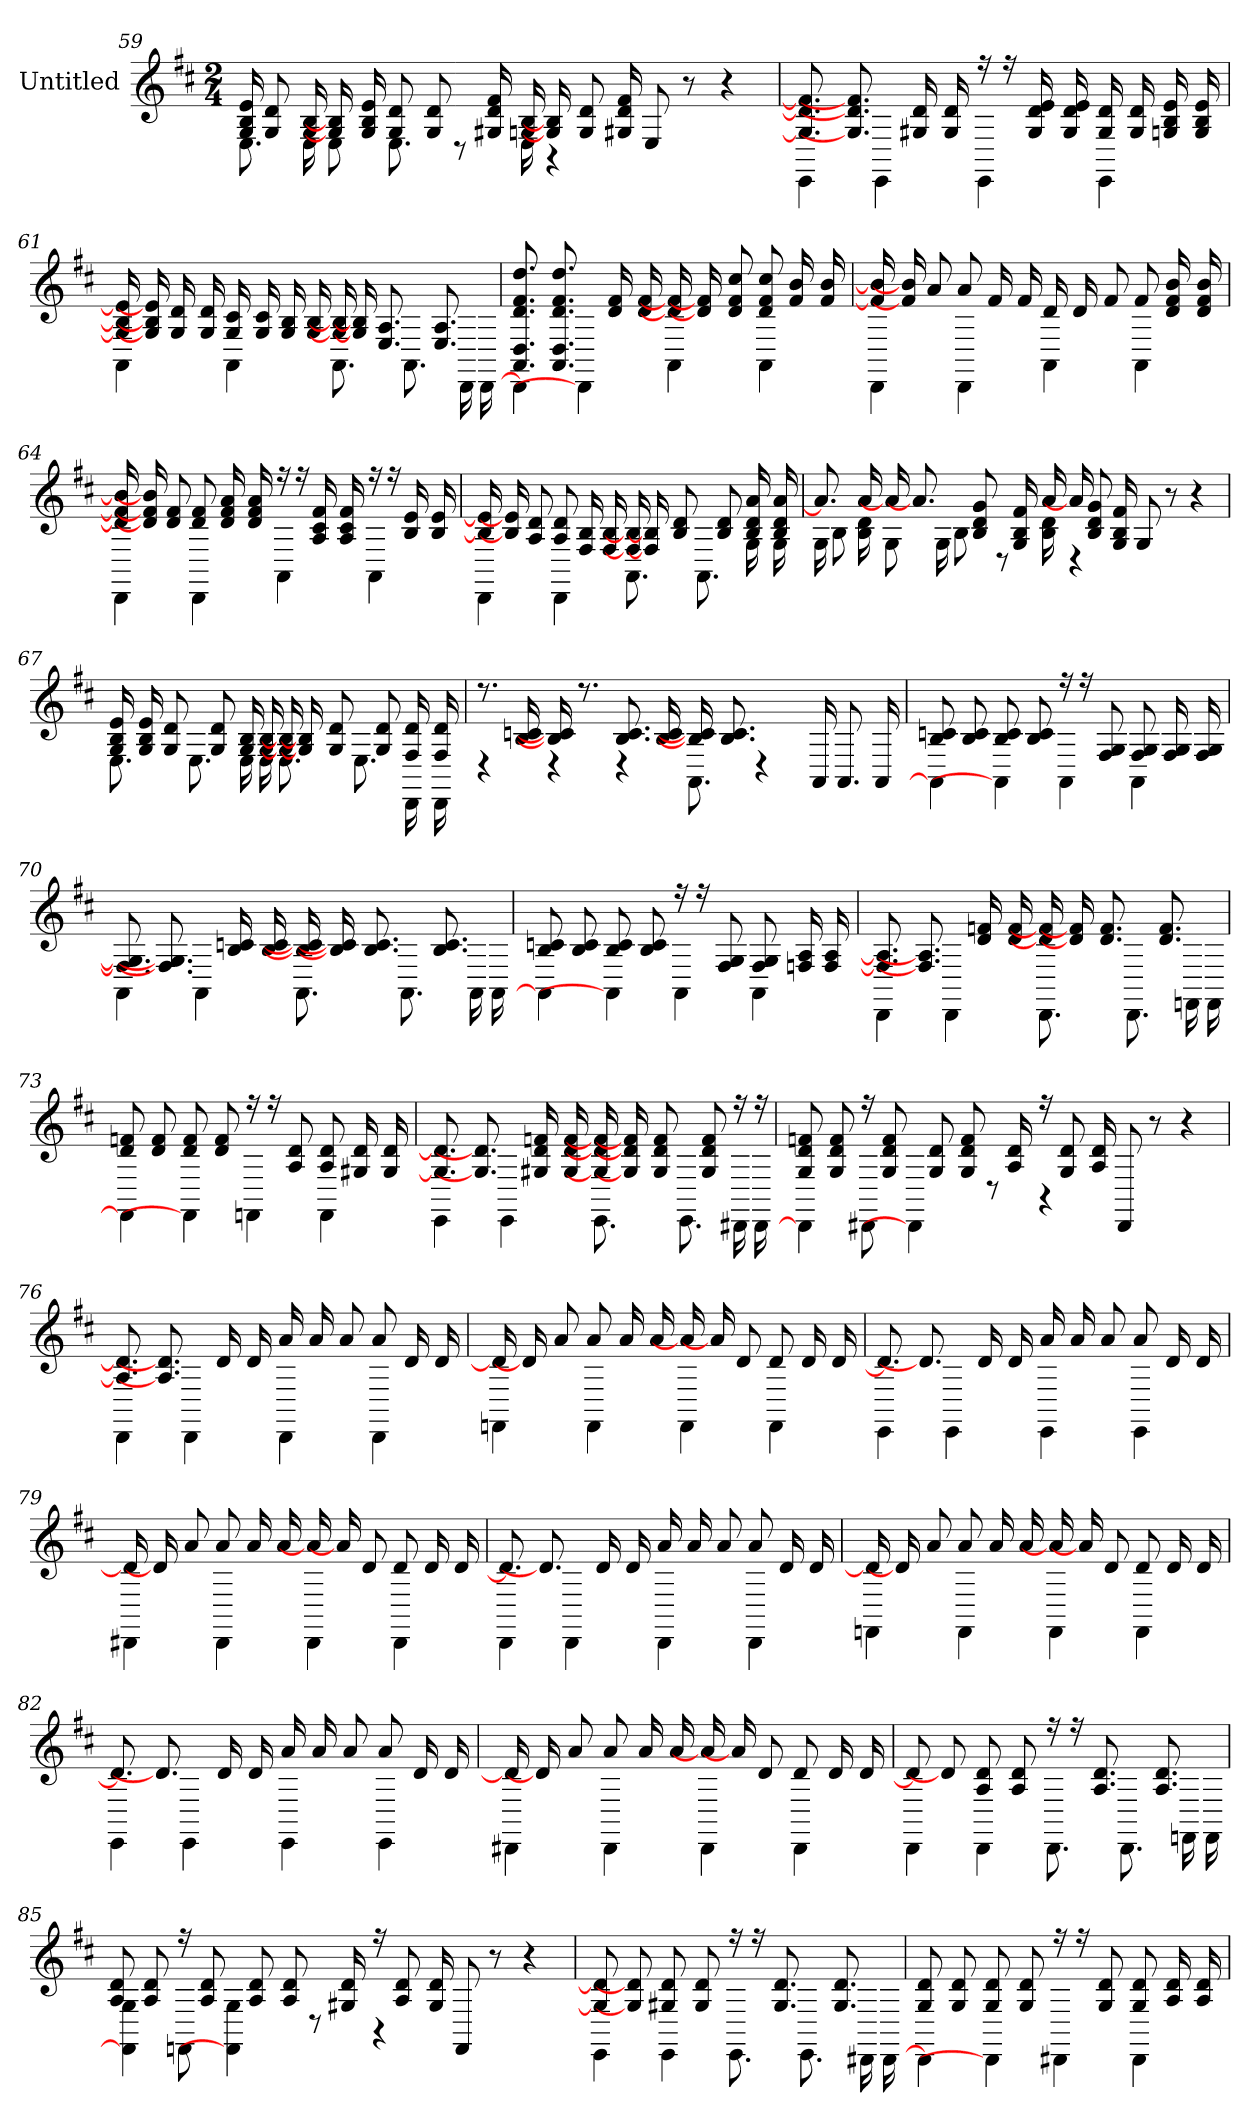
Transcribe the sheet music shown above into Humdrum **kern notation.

**kern
*part1
*staff1
*I"Untitled
*
*k[f#c#]
*M2/4
=59
*^
16e 16B 16G	8.E
8d 8G	.
16B 16G	16E
16B] 16G]	8E
16e 16B 16G	.
8d 8G	8.E
8d 8G	.
.	8r
16f# 16d 16G#	.
16B 16G	16E
16B] 16G]	4r
8d 8G	.
16f# 16d 16G#	.
2ryy	8E
.	8r
.	4r
=60	=60
8.f#] 8.d] 8.G#]	4EE
8.f#] 8.d] 8.G#]	.
.	4EE
16d 16G#	.
16d 16G#	.
16r	4EE
16r	.
16e 16d 16G#	.
16e 16d 16G#	.
16d 16G#	4EE
16d 16G#	.
16e 16B 16G	.
16e 16B 16G	.
=61	=61
16e] 16B] 16G]	4AA
16e] 16B] 16G]	.
16d 16G	.
16d 16G	.
16c# 16G	4AA
16c# 16G	.
16B 16G	.
16B 16G	.
16B] 16G]	8.AA
16B] 16G]	.
8.A 8.E	.
.	8.AA
8.A 8.E	.
.	16DD
.	16DD
=62	=62
8.dd 8.f# 8.d 8.D 8.AA	4DD]
8.dd 8.f# 8.d 8.D 8.AA	.
.	4DD]
16f# 16d	.
16f# 16d	.
16f#] 16d]	4AA
16f#] 16d]	.
8cc# 8f# 8d	.
8cc# 8f# 8d	4AA
16b 16f#	.
16b 16f#	.
=63	=63
16b] 16f#]	4DD
16b] 16f#]	.
8a	.
8a	4DD
16f#	.
16f#	.
16d	4AA
16d	.
8f#	.
8f#	4AA
16b 16f# 16d	.
16b 16f# 16d	.
=64	=64
16b] 16f#] 16d]	4DD
16b] 16f#] 16d]	.
8f# 8d	.
8f# 8d	4DD
16a 16f# 16d	.
16a 16f# 16d	.
16r	4AA
16r	.
16f# 16c# 16A	.
16f# 16c# 16A	.
16r	4AA
16r	.
16e 16B	.
16e 16B	.
=65	=65
16e] 16B]	4DD
16e] 16B]	.
8d 8A	.
8d 8A	4DD
16B 16F#	.
16B 16F#	.
16B] 16F#]	8.AA
16B] 16F#]	.
8d 8B	.
.	8.AA
8d 8B	.
16a 16d 16B	16G
16a 16d 16B	16G
=66	=66
8.a]	16G
.	8B
16a	16d 16B
16a]	8G
8.a]	.
.	16G
.	8B
8g 8d 8B	.
.	8r
16f# 16B 16G	.
16a	16d 16B
16a]	4r
8g 8d 8B	.
16f# 16B 16G	.
2ryy	8G
.	8r
.	4r
=67	=67
16e 16B 16G	8.E
16e 16B 16G	.
8d 8G	.
.	8.E
8d 8G	.
16B 16G	16E
16B 16G	16E
16B] 16G]	8.E
16B] 16G]	.
8d 8G	.
.	8.E
8d 8G	.
16d 16F#	16DD
16d 16F#	16DD
=68	=68
8.r	4r
16c 16B	.
16c] 16B]	4r
8.r	.
8.c 8.B	4r
16c 16B	.
16c] 16B]	8.AA
8.c 8.B	.
.	4r
2ryy	.
.	16AA
.	8.AA
.	16AA
=69	=69
8c 8B	4AA]
8c 8B	.
8c 8B	4AA]
8c 8B	.
16r	4AA
16r	.
8G 8F#	.
8G 8F#	4AA
16G 16F#	.
16G 16F#	.
=70	=70
8.G] 8.F#]	4AA
8.G] 8.F#]	.
.	4AA
16c 16B	.
16c 16B	.
16c] 16B]	8.AA
16c] 16B]	.
8.c 8.B	.
.	8.AA
8.c 8.B	.
.	16AA
.	16AA
=71	=71
8c 8B	4AA]
8c 8B	.
8c 8B	4AA]
8c 8B	.
16r	4AA
16r	.
8G 8F#	.
8G 8F#	4AA
16A 16F	.
16A 16F	.
=72	=72
8.A] 8.F]	4DD
8.A] 8.F]	.
.	4DD
16f 16d	.
16f 16d	.
16f] 16d]	8.DD
16f] 16d]	.
8.f 8.d	.
.	8.DD
8.f 8.d	.
.	16FF
.	16FF
=73	=73
8f 8d	4FF]
8f 8d	.
8f 8d	4FF]
8f 8d	.
16r	4FF
16r	.
8d 8A	.
8d 8A	4FF
16d 16G#	.
16d 16G#	.
=74	=74
8.d] 8.G#]	4EE
8.d] 8.G#]	.
.	4EE
16f 16d 16G#	.
16f 16d 16G#	.
16f] 16d] 16G#]	8.EE
16f] 16d] 16G#]	.
8f 8d 8G#	.
.	8.EE
8f 8d 8G#	.
16r	16DD#
16r	16DD#
=75	=75
8f 8d 8G	4DD#]
8f 8d 8G	.
16r	8DD#
8f 8d 8G	.
.	4DD#]
8d 8G	.
8f 8d 8G	.
.	8r
16d 16A	.
16r	4r
8d 8G	.
16d 16A	.
2ryy	8DD#
.	8r
.	4r
=76	=76
8.d] 8.A]	4DD
8.d] 8.A]	.
.	4DD
16d	.
16d	.
16a	4DD
16a	.
8a	.
8a	4DD
16d	.
16d	.
=77	=77
16d]	4FF
16d]	.
8a	.
8a	4FF
16a	.
16a	.
16a]	4FF
16a]	.
8d	.
8d	4FF
16d	.
16d	.
=78	=78
8.d]	4EE
8.d]	.
.	4EE
16d	.
16d	.
16a	4EE
16a	.
8a	.
8a	4EE
16d	.
16d	.
=79	=79
16d]	4DD#
16d]	.
8a	.
8a	4DD#
16a	.
16a	.
16a]	4DD#
16a]	.
8d	.
8d	4DD#
16d	.
16d	.
=80	=80
8.d]	4DD
8.d]	.
.	4DD
16d	.
16d	.
16a	4DD
16a	.
8a	.
8a	4DD
16d	.
16d	.
=81	=81
16d]	4FF
16d]	.
8a	.
8a	4FF
16a	.
16a	.
16a]	4FF
16a]	.
8d	.
8d	4FF
16d	.
16d	.
=82	=82
8.d]	4EE
8.d]	.
.	4EE
16d	.
16d	.
16a	4EE
16a	.
8a	.
8a	4EE
16d	.
16d	.
=83	=83
16d]	4DD#
16d]	.
8a	.
8a	4DD#
16a	.
16a	.
16a]	4DD#
16a]	.
8d	.
8d	4DD#
16d	.
16d	.
=84	=84
8d]	4DD
8d]	.
8d 8A	4DD
8d 8A	.
16r	8.DD
16r	.
8.d 8.A	.
.	8.DD
8.d 8.A	.
.	16FF
.	16FF
=85	=85
8d 8A	4G 4FF]
8d 8A	.
16r	8FF
8d 8A	.
.	4G 4FF]
8d 8A	.
8d 8A	.
.	8r
16d 16G#	.
16r	4r
8d 8A	.
16d 16G#	.
2ryy	8FF
.	8r
.	4r
=86	=86
8d] 8G#]	4EE
8d] 8G#]	.
8d 8G#	4EE
8d 8G#	.
16r	8.EE
16r	.
8.d 8.G#	.
.	8.EE
8.d 8.G#	.
.	16DD#
.	16DD#
=87	=87
8d 8G	4DD#]
8d 8G	.
8d 8G	4DD#]
8d 8G	.
16r	4DD#
16r	.
8d 8G	.
8d 8G	4DD#
16d 16A	.
16d 16A	.
*v	*v
=
*-
